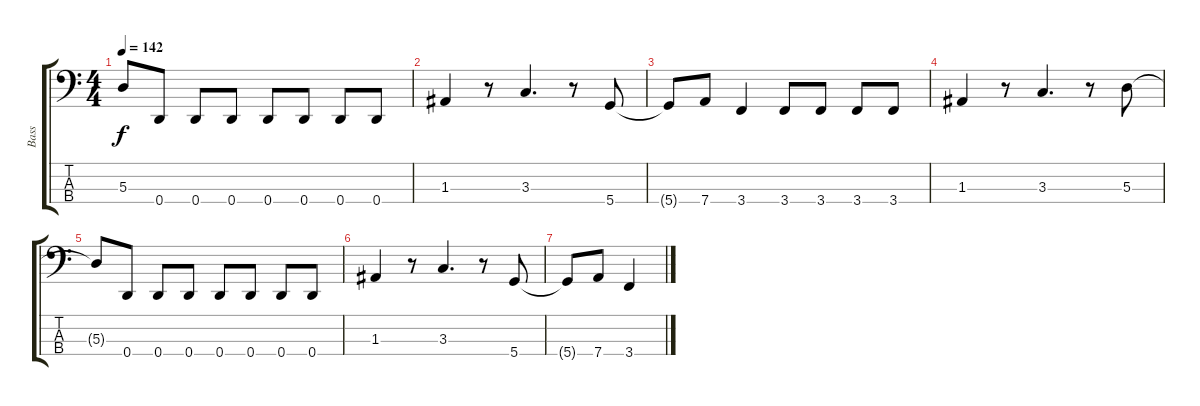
\track ("Bass" "Bass") {instrument electricbassfinger}
\staff {score tabs}
\tuning (G2 D2 A1 D1) {hide}
\ts (4 4)
\tempo 142
\clef f4
\ks c
5.3{t}.8{dy f} 0.4.8 0.4.8 0.4.8 0.4.8 0.4.8 0.4.8 0.4.8 |
1.3.4 r.8 3.3.4{d} r.8 5.4.8 |
5.4{t}.8 7.4.8 3.4.4 3.4.8 3.4.8 3.4.8 3.4.8 |
1.3.4 r.8 3.3.4{d} r.8 5.3.8 |
5.3{t}.8 0.4.8 0.4.8 0.4.8 0.4.8 0.4.8 0.4.8 0.4.8 |
1.3.4 r.8 3.3.4{d} r.8 5.4.8 |
5.4{t}.8 7.4.8 3.4.4
